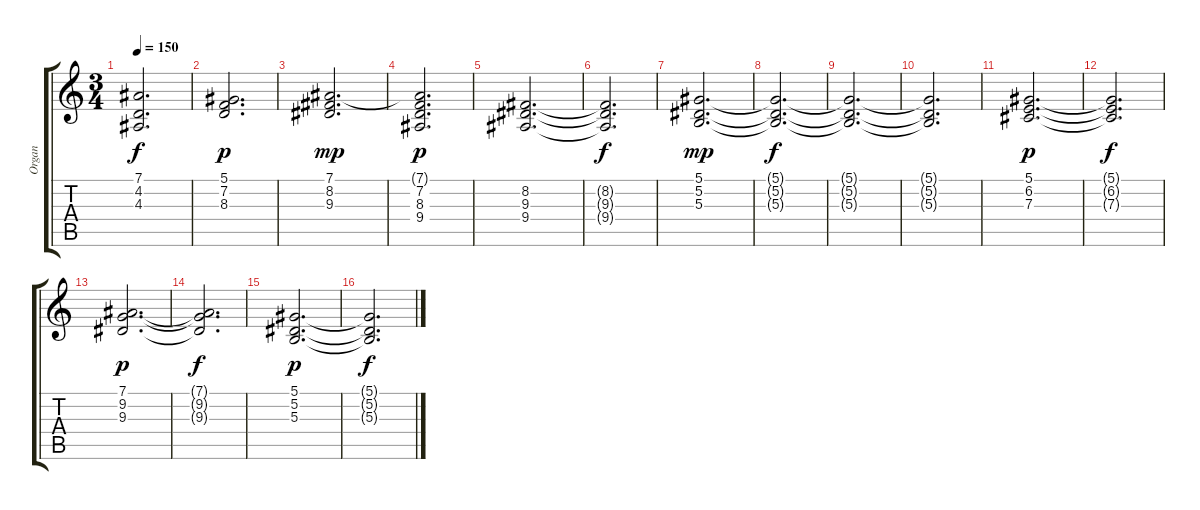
\track ("Organ" "Organ") {instrument drawbarorgan}
\staff {score tabs}
\tuning (Eb4 Bb3 Gb3 Db3 Ab2 Eb2) {hide}
\ts (3 4)
\tempo 150
\clef g2
\ks c
(7.1{t} 4.2{t} 4.3{t}).2{d dy f} |
(5.1 7.2 8.3).2{d dy p} |
(7.1 8.2 9.3).2{d dy mp} |
(7.1{t} 7.2 8.3 9.4).2{d dy p} |
(8.2 9.3 9.4).2{d} |
(8.2{t} 9.3{t} 9.4{t}).2{d dy f} |
\section ("" "")
(5.1 5.2 5.3).2{d dy mp} |
(5.1{t} 5.2{t} 5.3{t}).2{d dy f} |
(5.1{t} 5.2{t} 5.3{t}).2{d} |
(5.1{t} 5.2{t} 5.3{t}).2{d} |
(5.1 6.2 7.3).2{d dy p} |
(5.1{t} 6.2{t} 7.3{t}).2{d dy f} |
(7.1 9.2 9.3).2{d dy p} |
(7.1{t} 9.2{t} 9.3{t}).2{d dy f} |
(5.1 5.2 5.3).2{d dy p} |
(5.1{t} 5.2{t} 5.3{t}).2{d dy f}
